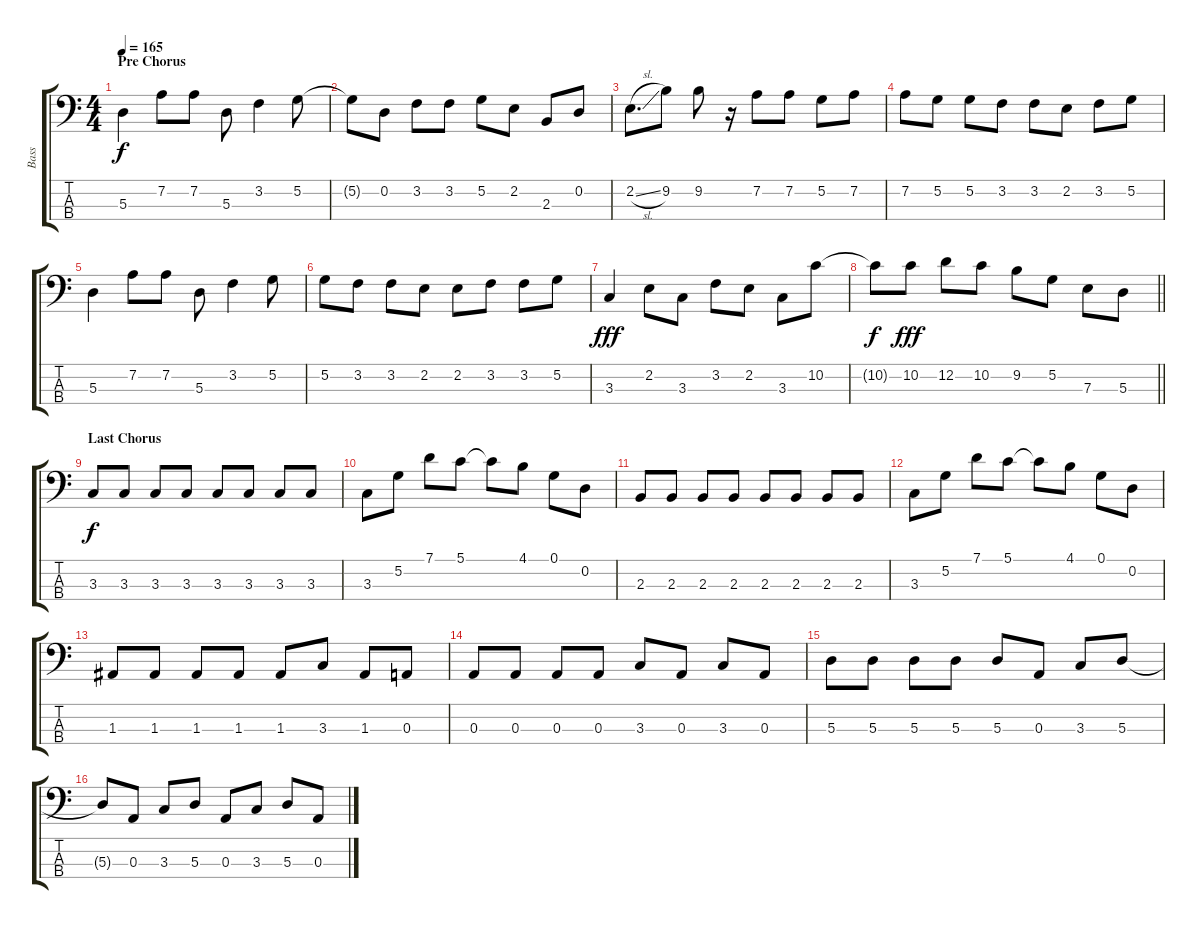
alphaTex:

\track ("Bass" "Bass") {instrument slapbass1}
\staff {score tabs}
\tuning (G2 D2 A1 E1) {hide}
\ts (4 4)
\section ("" "Pre Chorus")
\tempo 165
\clef f4
\ks c
5.3.4{dy f} 7.2.8 7.2.8 5.3.8 3.2.4 5.2.8 |
5.2{t}.8 0.2.8 3.2.8 3.2.8 5.2.8 2.2.8 2.3.8 0.2.8 |
2.2{sl}.8{d} 9.2.8 9.2.8 r.16 7.2.8 7.2.8 5.2.8 7.2.8 |
7.2.8 5.2.8 5.2.8 3.2.8 3.2.8 2.2.8 3.2.8 5.2.8 |
5.3.4 7.2.8 7.2.8 5.3.8 3.2.4 5.2.8 |
5.2.8 3.2.8 3.2.8 2.2.8 2.2.8 3.2.8 3.2.8 5.2.8 |
3.3.4{dy fff} 2.2.8 3.3.8 3.2.8 2.2.8 3.3.8 10.2.8 |
\barLineRight lightlight
10.2{t}.8{dy f} 10.2.8{dy fff} 12.2.8 10.2.8 9.2.8 5.2.8 7.3.8 5.3.8 |
\section ("" "Last Chorus")
3.3.8{dy f} 3.3.8 3.3.8 3.3.8 3.3.8 3.3.8 3.3.8 3.3.8 |
3.3.8 5.2.8 7.1.8 5.1.8 5.1{t}.8 4.1.8 0.1.8 0.2.8 |
2.3.8 2.3.8 2.3.8 2.3.8 2.3.8 2.3.8 2.3.8 2.3.8 |
3.3.8 5.2.8 7.1.8 5.1.8 5.1{t}.8 4.1.8 0.1.8 0.2.8 |
1.3.8 1.3.8 1.3.8 1.3.8 1.3.8 3.3.8 1.3.8 0.3.8 |
0.3.8 0.3.8 0.3.8 0.3.8 3.3.8 0.3.8 3.3.8 0.3.8 |
5.3.8 5.3.8 5.3.8 5.3.8 5.3.8 0.3.8 3.3.8 5.3.8 |
5.3{t}.8 0.3.8 3.3.8 5.3.8 0.3.8 3.3.8 5.3.8 0.3.8
